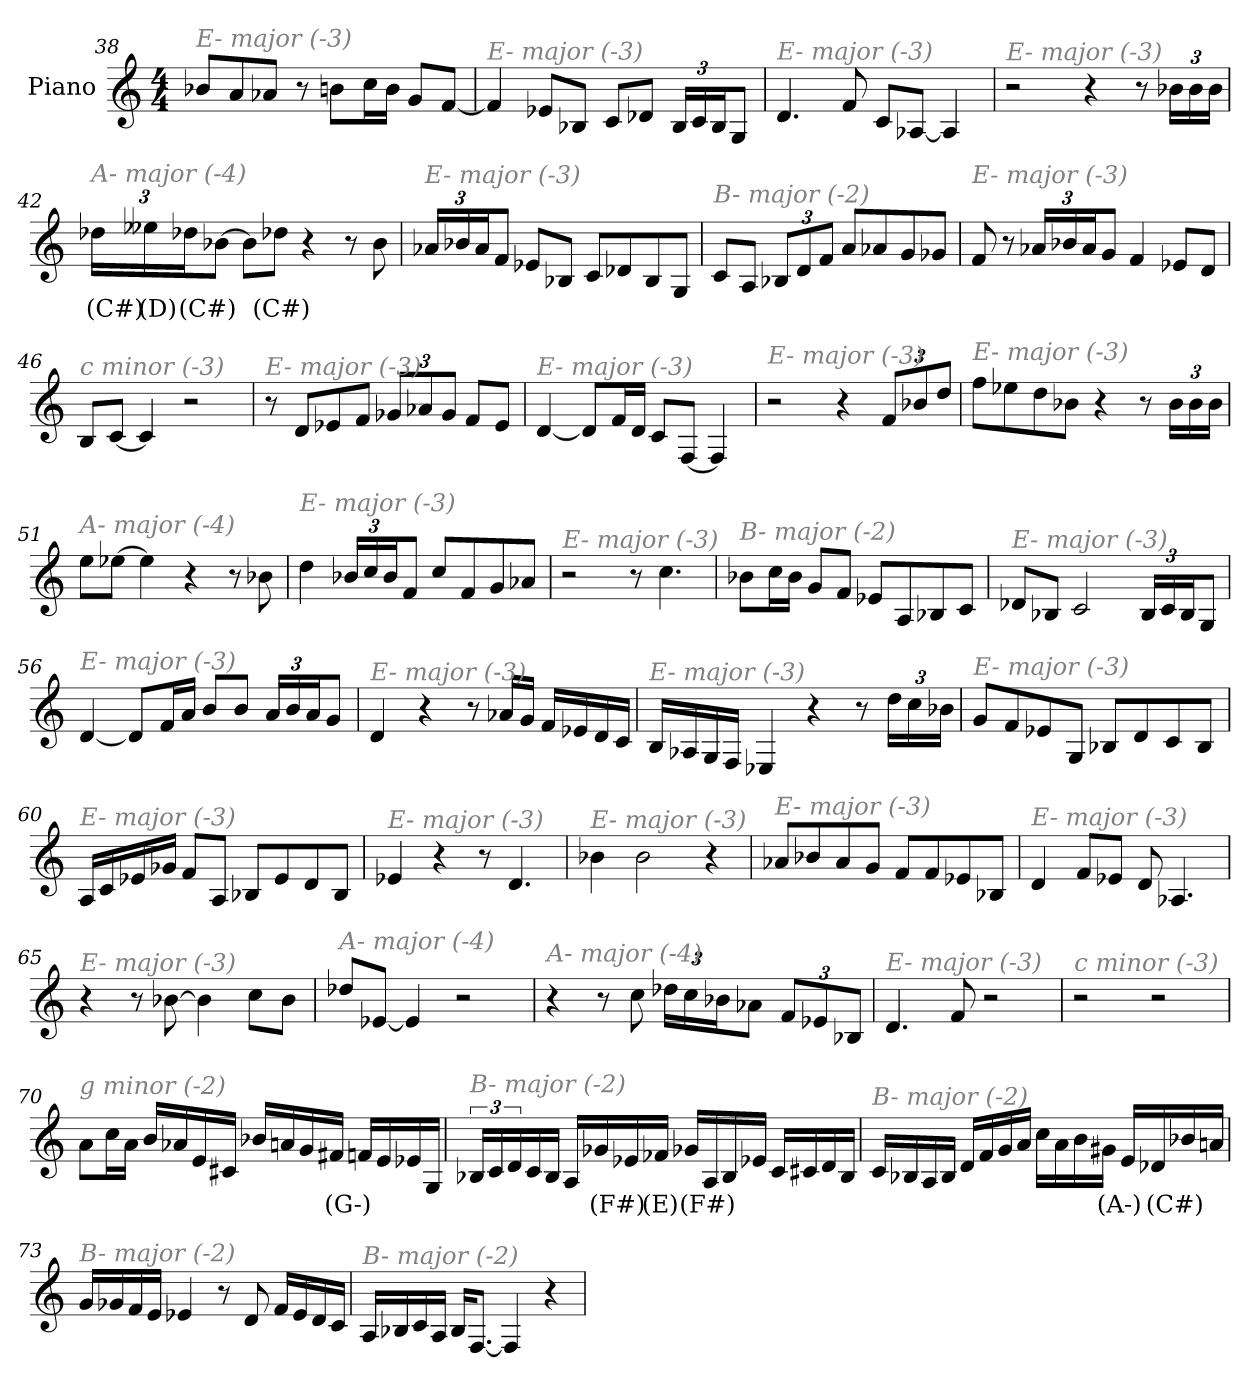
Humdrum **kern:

**kern	**text
*part1	*part1
*staff1	*staff1
*I"Piano	*
*I'Pno	*
*clefG2	*
*k[]	*
*M4/4	*
=38	=38
!LO:TX:i:color=#808080:t=E- major (-3)	!
8b-X/L	.
8a/	.
8a-X/J	.
8r	.
8bn\L	.
16cc\L	.
16b\JJ	.
8g/L	.
[8f/J	.
!!LO:PB:g=z
=39	=39
!LO:TX:i:color=#808080:t=E- major (-3)	!
4f/]	.
8e-X/L	.
8B-X/J	.
8c/L	.
8d-X/J	.
*Xbrackettup	*
24B-/LL	.
24c/	.
24B-/J	.
8G/J	.
=40	=40
!LO:TX:i:color=#808080:t=E- major (-3)	!
4.d/	.
8f/	.
8c/L	.
[8A-X/J	.
4A-/]	.
=41	=41
!LO:TX:i:color=#808080:t=E- major (-3)	!
2r	.
4r	.
8r	.
24b-X\LL	.
24b-\	.
24b-\JJ	.
=42	=42
!LO:TX:i:color=#808080:t=A- major (-4)	!
24dd-Xi\LL	(C#)
24ee--Xj\	(D)
24dd-Xi\J	(C#)
[8b-X\J	.
8b-\L]	.
8dd-Xi\J	(C#)
4r	.
8r	.
8b-\	.
!!LO:LB:g=z
=43	=43
!LO:TX:i:color=#808080:t=E- major (-3)	!
24a-X/LL	.
24b-X/	.
24a-/J	.
8f/J	.
8e-X/L	.
8B-X/J	.
8c/L	.
8d-X/	.
8B-/	.
8G/J	.
=44	=44
!LO:TX:i:color=#808080:t=B- major (-2)	!
8c/L	.
8A/J	.
12B-X/L	.
12d/	.
12f/J	.
8a/L	.
8a-X/	.
8g/	.
8g-X/J	.
=45	=45
!LO:TX:i:color=#808080:t=E- major (-3)	!
8f/	.
8r	.
24a-X/LL	.
24b-X/	.
24a-/J	.
8g/J	.
4f/	.
8e-X/L	.
8d/J	.
=46	=46
!LO:TX:i:color=#808080:t=c minor (-3)	!
8B/L	.
[8c/J	.
4c/]	.
2r	.
!!LO:LB:g=z
=47	=47
!LO:TX:i:color=#808080:t=E- major (-3)	!
8r	.
8d/L	.
8e-X/	.
8f/J	.
12g-X/L	.
12a-X/	.
12g-/J	.
8f/L	.
8e-/J	.
=48	=48
!LO:TX:i:color=#808080:t=E- major (-3)	!
[4d/	.
8d/L]	.
16f/L	.
16d/JJ	.
8c/L	.
[8F/J	.
4F/]	.
=49	=49
!LO:TX:i:color=#808080:t=E- major (-3)	!
2r	.
4r	.
12f/L	.
12b-X/	.
12dd/J	.
=50	=50
!LO:TX:i:color=#808080:t=E- major (-3)	!
8ff\L	.
8ee-X\	.
8dd\	.
8b-X\J	.
4r	.
8r	.
24b-\LL	.
24b-\	.
24b-\JJ	.
!!LO:LB:g=z
=51	=51
!LO:TX:i:color=#808080:t=A- major (-4)	!
8ee\L	.
[8ee-X\J	.
4ee-\]	.
4r	.
8r	.
8b-X\	.
=52	=52
!LO:TX:i:color=#808080:t=E- major (-3)	!
4dd\	.
24b-X/LL	.
24cc/	.
24b-/J	.
8f/J	.
8cc/L	.
8f/	.
8g/	.
8a-X/J	.
=53	=53
!LO:TX:i:color=#808080:t=E- major (-3)	!
2r	.
8r	.
4.cc\	.
=54	=54
!LO:TX:i:color=#808080:t=B- major (-2)	!
8b-X\L	.
16cc\L	.
16b-\JJ	.
8g/L	.
8f/J	.
8e-X/L	.
8A/	.
8B-X/	.
8c/J	.
!!LO:LB:g=z
=55	=55
!LO:TX:i:color=#808080:t=E- major (-3)	!
8d-X/L	.
8B-X/J	.
2c/	.
24B-/LL	.
24c/	.
24B-/J	.
8G/J	.
=56	=56
!LO:TX:i:color=#808080:t=E- major (-3)	!
[4d/	.
8d/L]	.
16f/L	.
16a/JJ	.
8b/L	.
8b/J	.
24a/LL	.
24b/	.
24a/J	.
8g/J	.
=57	=57
!LO:TX:i:color=#808080:t=E- major (-3)	!
4d/	.
4r	.
8r	.
16a-X/LL	.
16g/JJ	.
16f/LL	.
16e-X/	.
16d/	.
16c/JJ	.
!!LO:LB:g=z
=58	=58
!LO:TX:i:color=#808080:t=E- major (-3)	!
16B/LL	.
16A-X/	.
16G/	.
16F/JJ	.
4E-X/	.
4r	.
8r	.
24dd\LL	.
24cc\	.
24b-X\JJ	.
=59	=59
!LO:TX:i:color=#808080:t=E- major (-3)	!
8g/L	.
8f/	.
8e-X/	.
8G/J	.
8B-X/L	.
8d/	.
8c/	.
8B-/J	.
=60	=60
!LO:TX:i:color=#808080:t=E- major (-3)	!
16A/LL	.
16c/	.
16e-X/	.
16g-X/JJ	.
8f/L	.
8A/J	.
8B-X/L	.
8e-/	.
8d/	.
8B-/J	.
=61	=61
!LO:TX:i:color=#808080:t=E- major (-3)	!
4e-X/	.
4r	.
8r	.
4.d/	.
!!LO:LB:g=z
=62	=62
!LO:TX:i:color=#808080:t=E- major (-3)	!
4b-X\	.
2b-\	.
4r	.
=63	=63
!LO:TX:i:color=#808080:t=E- major (-3)	!
8a-X/L	.
8b-X/	.
8a-/	.
8g/J	.
8f/L	.
8f/	.
8e-X/	.
8B-X/J	.
=64	=64
!LO:TX:i:color=#808080:t=E- major (-3)	!
4d/	.
8f/L	.
8e-X/J	.
8d/	.
4.A-X/	.
=65	=65
!LO:TX:i:color=#808080:t=E- major (-3)	!
4r	.
8r	.
[8b-X\	.
4b-\]	.
8cc\L	.
8b-\J	.
=66	=66
!LO:TX:i:color=#808080:t=A- major (-4)	!
8dd-X/L	.
[8e-X/J	.
4e-/]	.
2r	.
!!LO:LB:g=z
=67	=67
!LO:TX:i:color=#808080:t=A- major (-4)	!
4r	.
8r	.
8cc\	.
24dd-X\LL	.
24cc\	.
24b-X\J	.
8a-X\J	.
12f/L	.
12e-X/	.
12B-X/J	.
=68	=68
!LO:TX:i:color=#808080:t=E- major (-3)	!
4.d/	.
8f/	.
2r	.
=69	=69
!LO:TX:i:color=#808080:t=c minor (-3)	!
2r	.
2r	.
=70	=70
!LO:TX:i:color=#808080:t=g minor (-2)	!
8a\L	.
16cc\L	.
16a\JJ	.
16b/LL	.
16a-X/	.
16e/	.
16c#X/JJ	.
16b-X/LL	.
16an/	.
16g/	.
16f#Xi/JJ	(G-)
16f/LL	.
16e/	.
16e-X/	.
16G/JJ	.
!!LO:LB:g=z
=71	=71
*brackettup	*
!LO:TX:i:color=#808080:t=B- major (-2)	!
24B-X/LL	.
24c/	.
24d/	.
16c/	.
16B-/JJ	.
16A/LL	.
16g-Xi/	(F#)
16e-X/	.
16f-Xj/JJ	(E)
16g-Xi/LL	(F#)
16A/	.
16B-/	.
16e-X/JJ	.
16c/LL	.
16c#X/	.
16d/	.
16B-/JJ	.
=72	=72
!LO:TX:i:color=#808080:t=B- major (-2)	!
16c/LL	.
16B-X/	.
16A/	.
16B-/JJ	.
16d/LL	.
16f/	.
16g/	.
16a/JJ	.
16cc\LL	.
16a\	.
16b\	.
16g#Xi\JJ	(A-)
16e/LL	.
16d-Xi/	(C#)
16b-X/	.
16an/JJ	.
!!LO:LB:g=z
=73	=73
!LO:TX:i:color=#808080:t=B- major (-2)	!
16g/LL	.
16g-X/	.
16f/	.
16e/JJ	.
4e-X/	.
8r	.
8d/	.
16f/LL	.
16e-/	.
16d/	.
16c/JJ	.
=74	=74
!LO:TX:i:color=#808080:t=B- major (-2)	!
16A/LL	.
16B-X/	.
16c/	.
16A/JJ	.
16B-/KL	.
[8.F/J	.
4F/]	.
4r	.
=	=
*-	*-
